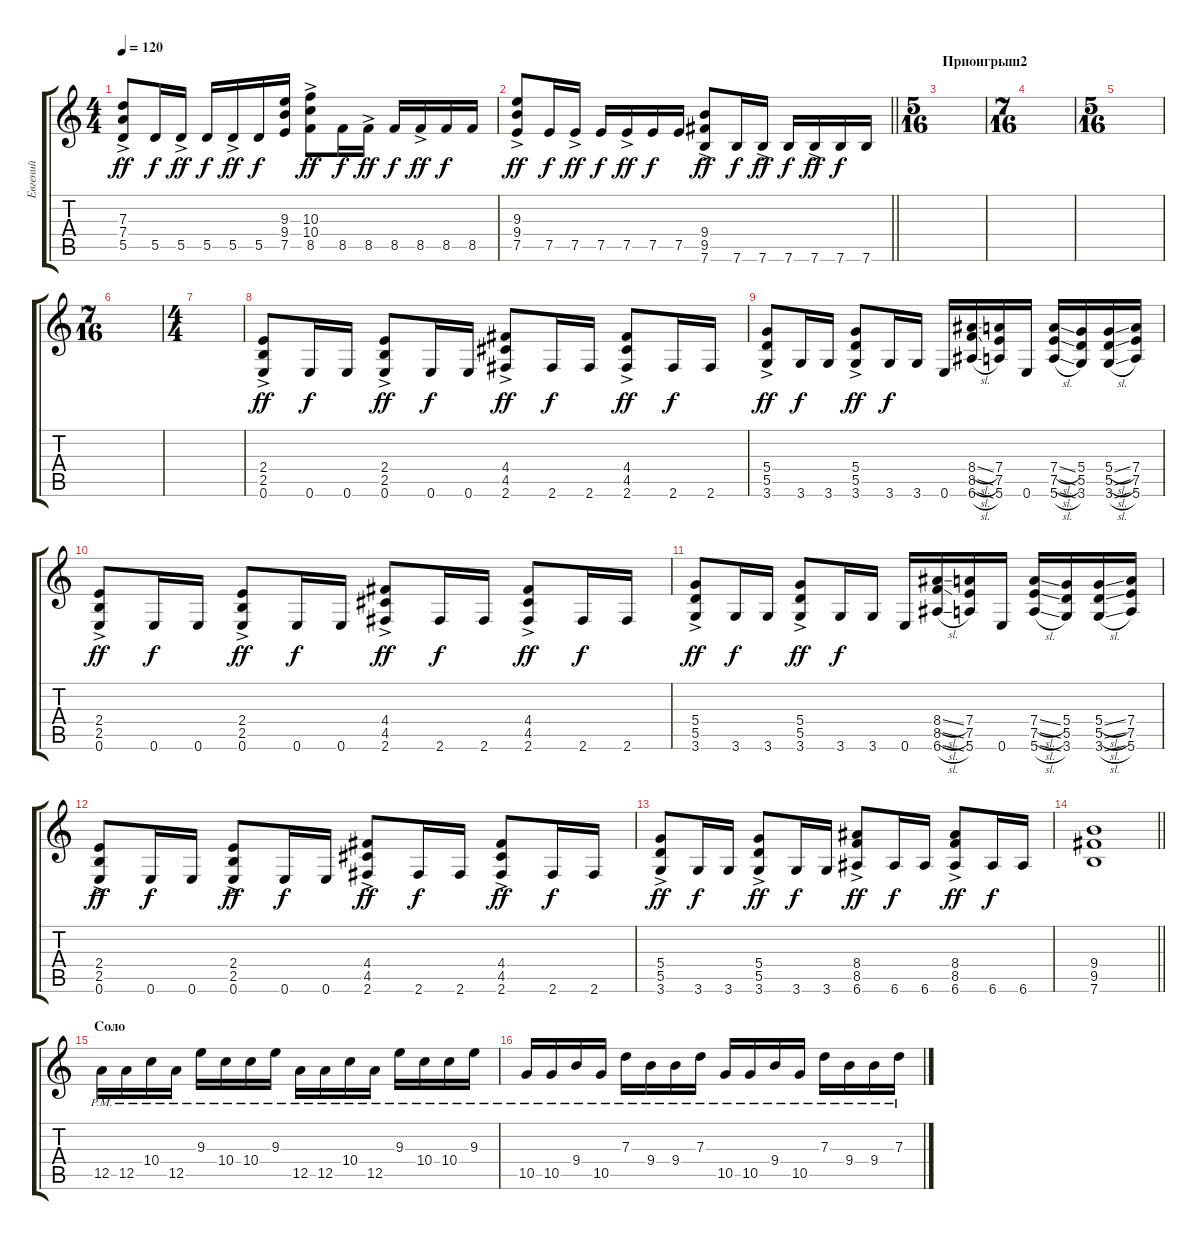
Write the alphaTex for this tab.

\track ("Евгений" "Евгений") {instrument distortionguitar}
\staff {score tabs}
\tuning (E4 B3 G3 D3 A2 E2) {hide}
\ts (4 4)
\tempo 120
\clef g2
\ks c
(7.3 7.4 5.5{ac}).8{dy ff} 5.5.16{dy f} 5.5{ac}.16{dy ff} 5.5.16{dy f} 5.5{ac}.16{dy ff} 5.5.16{dy f} (9.3 9.4 7.5).16 (10.3 10.4 8.5{ac}).8{dy ff} 8.5.16{dy f} 8.5{ac}.16{dy ff} 8.5.16{dy f} 8.5{ac}.16{dy ff} 8.5.16{dy f} 8.5.16 |
\barLineRight lightlight
(9.3 9.4 7.5{ac}).8{dy ff} 7.5.16{dy f} 7.5{ac}.16{dy ff} 7.5.16{dy f} 7.5{ac}.16{dy ff} 7.5.16{dy f} 7.5.16 (9.4 9.5 7.6{ac}).8{dy ff} 7.6.16{dy f} 7.6{ac}.16{dy ff} 7.6.16{dy f} 7.6{ac}.16{dy ff} 7.6.16{dy f} 7.6.16 |
\ts (5 16)
\section ("" "Приоигрыш2")
|
\ts (7 16)
|
\ts (5 16)
|
\ts (7 16)
|
\ts (4 4)
|
(2.4 2.5 0.6{ac}).8{dy ff} 0.6.16{dy f} 0.6.16 (2.4 2.5 0.6{ac}).8{dy ff} 0.6.16{dy f} 0.6.16 (4.4 4.5 2.6{ac}).8{dy ff} 2.6.16{dy f} 2.6.16 (4.4 4.5 2.6{ac}).8{dy ff} 2.6.16{dy f} 2.6.16 |
(5.4 5.5 3.6{ac}).8{dy ff} 3.6.16{dy f} 3.6.16 (5.4{ac} 5.5 3.6).8{dy ff} 3.6.16{dy f} 3.6.16 0.6.16 (8.4{sl} 8.5{sl} 6.6{sl}).16 (7.4 7.5 5.6).16 0.6.16 (7.4{sl} 7.5{sl} 5.6{sl}).16 (5.4 5.5 3.6).16 (5.4{sl} 5.5{sl} 3.6{sl}).16 (7.4 7.5 5.6).16 |
(2.4 2.5 0.6{ac}).8{dy ff} 0.6.16{dy f} 0.6.16 (2.4 2.5 0.6{ac}).8{dy ff} 0.6.16{dy f} 0.6.16 (4.4 4.5 2.6{ac}).8{dy ff} 2.6.16{dy f} 2.6.16 (4.4 4.5 2.6{ac}).8{dy ff} 2.6.16{dy f} 2.6.16 |
(5.4 5.5 3.6{ac}).8{dy ff} 3.6.16{dy f} 3.6.16 (5.4{ac} 5.5 3.6).8{dy ff} 3.6.16{dy f} 3.6.16 0.6.16 (8.4{sl} 8.5{sl} 6.6{sl}).16 (7.4 7.5 5.6).16 0.6.16 (7.4{sl} 7.5{sl} 5.6{sl}).16 (5.4 5.5 3.6).16 (5.4{sl} 5.5{sl} 3.6{sl}).16 (7.4 7.5 5.6).16 |
(2.4 2.5 0.6{ac}).8{dy ff} 0.6.16{dy f} 0.6.16 (2.4 2.5 0.6{ac}).8{dy ff} 0.6.16{dy f} 0.6.16 (4.4 4.5 2.6{ac}).8{dy ff} 2.6.16{dy f} 2.6.16 (4.4 4.5 2.6{ac}).8{dy ff} 2.6.16{dy f} 2.6.16 |
(5.4 5.5 3.6{ac}).8{dy ff} 3.6.16{dy f} 3.6.16 (5.4{ac} 5.5 3.6).8{dy ff} 3.6.16{dy f} 3.6.16 (8.4 8.5{ac} 6.6).8{dy ff} 6.6.16{dy f} 6.6.16 (8.4 8.5{ac} 6.6).8{dy ff} 6.6.16{dy f} 6.6.16 |
\barLineRight lightlight
(9.4 9.5 7.6).1 |
\section ("" "Соло")
12.5{pm}.16 12.5{pm}.16 10.4{pm}.16 12.5{pm}.16 9.3{pm}.16 10.4{pm}.16 10.4{pm}.16 9.3{pm}.16 12.5{pm}.16 12.5{pm}.16 10.4{pm}.16 12.5{pm}.16 9.3{pm}.16 10.4{pm}.16 10.4{pm}.16 9.3{pm}.16 |
10.5{pm}.16 10.5{pm}.16 9.4{pm}.16 10.5{pm}.16 7.3{pm}.16 9.4{pm}.16 9.4{pm}.16 7.3{pm}.16 10.5{pm}.16 10.5{pm}.16 9.4{pm}.16 10.5{pm}.16 7.3{pm}.16 9.4{pm}.16 9.4{pm}.16 7.3{pm}.16
